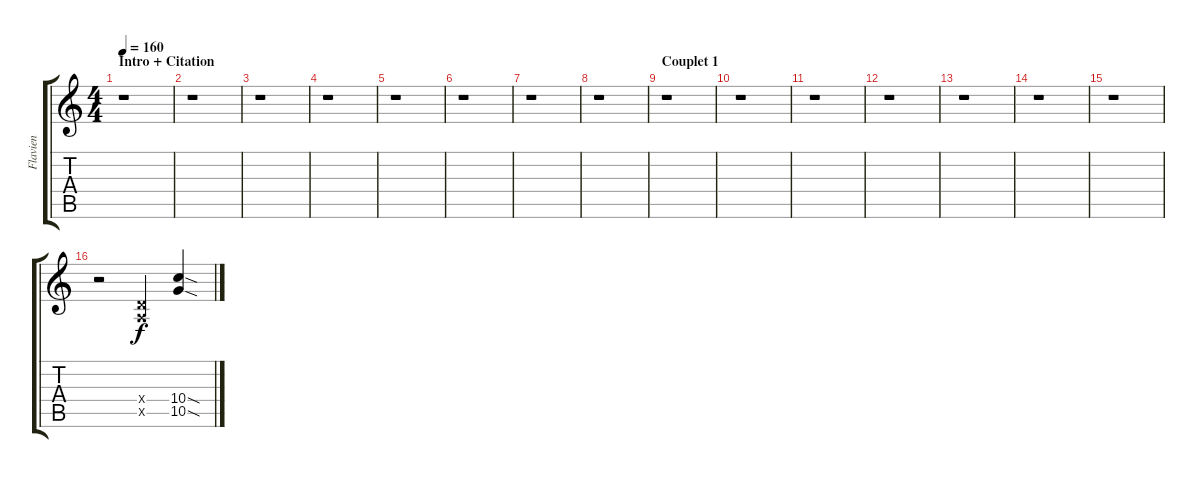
\track ("Flavien" "Flavien") {instrument overdrivenguitar}
\staff {score tabs}
\tuning (E4 B3 G3 D3 A2 E2) {hide}
\ts (4 4)
\section ("" "Intro + Citation")
\tempo 160
\clef g2
\ks c
r.1{dy f instrument overdrivenguitar} |
r.1 |
r.1 |
r.1 |
r.1 |
r.1 |
r.1 |
r.1 |
\section ("" "Couplet 1")
r.1 |
r.1 |
r.1 |
r.1 |
r.1 |
r.1 |
r.1 |
r.2 (0.4{x} 0.5{x}).4 (10.4{sod} 10.5{sod}).4
